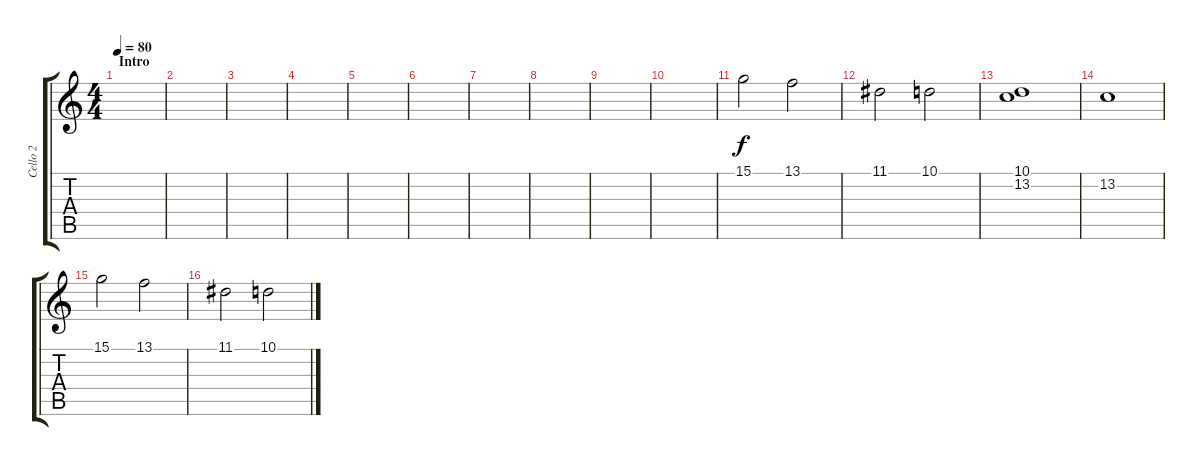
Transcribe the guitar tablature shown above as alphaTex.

\track ("Cello 2" "Cello 2") {instrument cello}
\staff {score tabs}
\tuning (E4 B3 G3 D3 A2 E2) {hide}
\ts (4 4)
\section ("" "Intro")
\tempo 80
\clef g2
\ks c
|
|
|
|
|
|
|
|
|
|
15.1.2{volume 12} 13.1.2 |
11.1.2 10.1.2 |
(10.1 13.2).1 |
13.2.1 |
15.1.2 13.1.2 |
11.1.2 10.1.2
